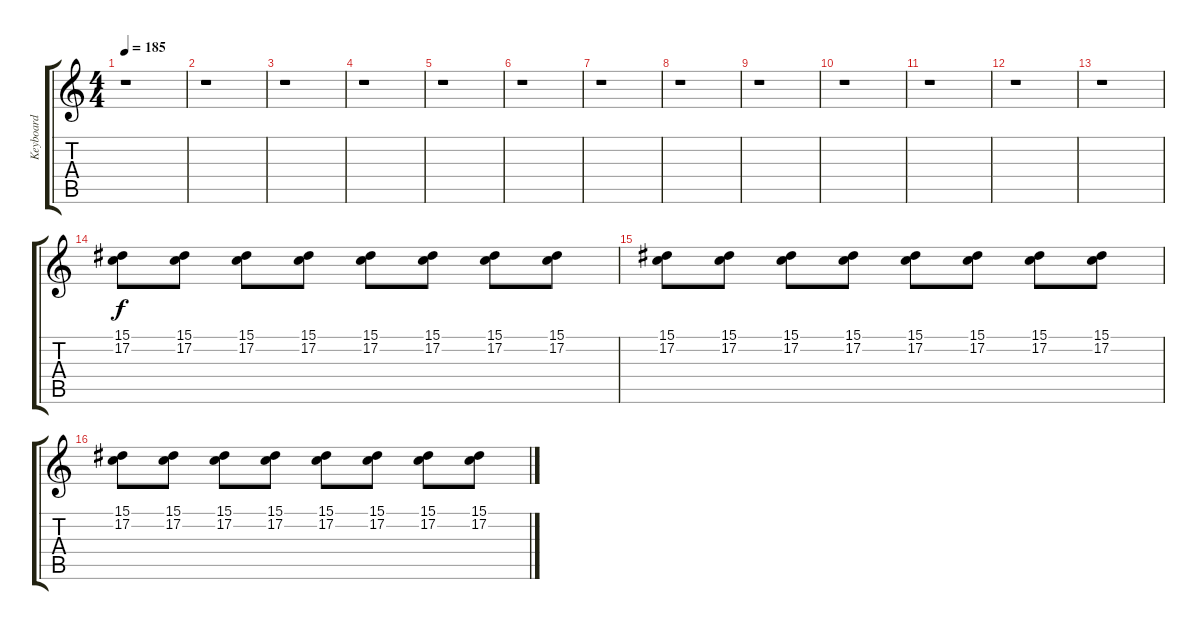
\track ("Keyboard" "Keyboard") {instrument fx4atmosphere}
\staff {score tabs}
\tuning (C4 G3 Eb3 Bb2 F2 C2) {hide}
\ts (4 4)
\tempo 185
\clef g2
\ks c
r.1{dy f} |
r.1 |
r.1 |
r.1 |
r.1 |
r.1 |
r.1 |
r.1 |
r.1 |
r.1 |
r.1 |
r.1 |
r.1 |
(15.1 17.2).8 (15.1 17.2).8 (15.1 17.2).8 (15.1 17.2).8 (15.1 17.2).8 (15.1 17.2).8 (15.1 17.2).8 (15.1 17.2).8 |
(15.1 17.2).8 (15.1 17.2).8 (15.1 17.2).8 (15.1 17.2).8 (15.1 17.2).8 (15.1 17.2).8 (15.1 17.2).8 (15.1 17.2).8 |
(15.1 17.2).8 (15.1 17.2).8 (15.1 17.2).8 (15.1 17.2).8 (15.1 17.2).8 (15.1 17.2).8 (15.1 17.2).8 (15.1 17.2).8
